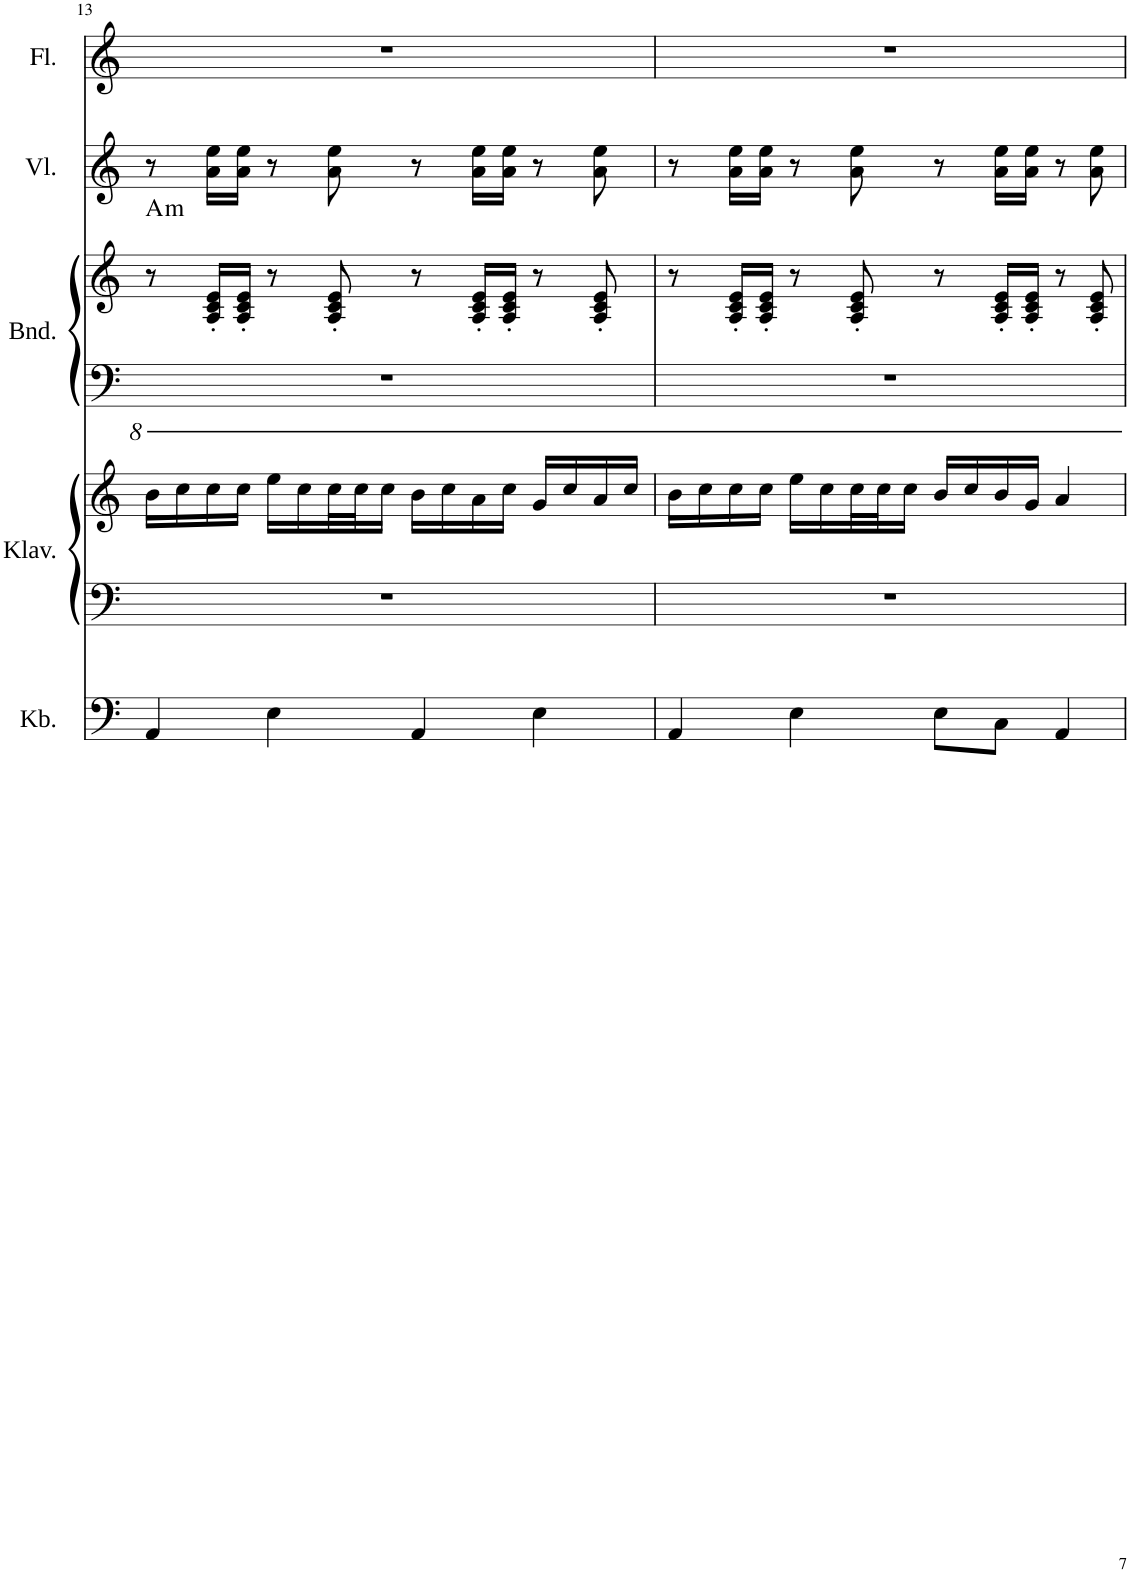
**kern	**kern	**kern	**kern	**kern	**harte	**kern	**kern
*part5	*part4	*part4	*part3	*part3	*part3	*part2	*part1
*staff7	*staff6	*staff5	*staff4	*staff3	*	*staff2	*staff1
*I"Kontrabass	*I"Klavier	*	*I"Bandoneon	*	*	*I"Violine	*I"Flöte
*I'Kb.	*I'Klav.	*	*I'Bnd.	*	*	*I'Vl.	*I'Fl.
!!LO:PB:g=z
*clefF4	*clefF4	*clefG2	*clefF4	*clefG2	*	*clefG2	*clefG2
*Trd7c12	*	*	*	*	*	*	*
*k[]	*k[]	*k[]	*k[]	*k[]	*	*k[]	*k[]
*M4/4	*M4/4	*M4/4	*M4/4	*M4/4	*	*M4/4	*M4/4
=13	=13	=13	=13	=13	=13	=13	=13
!	!	!	!	!	!LO:H:kt=m	!	!
4AA/	1r	16bb\LL	1r	8r	A:min	8r	1r
.	.	16ccc\	.	.	.	.	.
.	.	16ccc\	.	16A/' 16c/' 16e/'LL	.	16a\ 16ee\LL	.
.	.	16ccc\JJ	.	16A/' 16c/' 16e/'JJ	.	16a\ 16ee\JJ	.
4E\	.	16eee\LL	.	8r	.	8r	.
.	.	16ccc\	.	.	.	.	.
.	.	32ccc\L	.	8A/' 8c/' 8e/'	.	8a\ 8ee\	.
.	.	32ccc\J	.	.	.	.	.
.	.	16ccc\JJ	.	.	.	.	.
4AA/	.	16bb\LL	.	8r	.	8r	.
.	.	16ccc\	.	.	.	.	.
.	.	16aa\	.	16A/' 16c/' 16e/'LL	.	16a\ 16ee\LL	.
.	.	16ccc\JJ	.	16A/' 16c/' 16e/'JJ	.	16a\ 16ee\JJ	.
4E\	.	16gg/LL	.	8r	.	8r	.
.	.	16ccc/	.	.	.	.	.
.	.	16aa/	.	8A/' 8c/' 8e/'	.	8a\ 8ee\	.
.	.	16ccc/JJ	.	.	.	.	.
=14	=14	=14	=14	=14	=14	=14	=14
4AA/	1r	16bb\LL	1r	8r	.	8r	1r
.	.	16ccc\	.	.	.	.	.
.	.	16ccc\	.	16A/' 16c/' 16e/'LL	.	16a\ 16ee\LL	.
.	.	16ccc\JJ	.	16A/' 16c/' 16e/'JJ	.	16a\ 16ee\JJ	.
4E\	.	16eee\LL	.	8r	.	8r	.
.	.	16ccc\	.	.	.	.	.
.	.	32ccc\L	.	8A/' 8c/' 8e/'	.	8a\ 8ee\	.
.	.	32ccc\J	.	.	.	.	.
.	.	16ccc\JJ	.	.	.	.	.
8E\L	.	16bb/LL	.	8r	.	8r	.
.	.	16ccc/	.	.	.	.	.
8C\J	.	16bb/	.	16A/' 16c/' 16e/'LL	.	16a\ 16ee\LL	.
.	.	16gg/JJ	.	16A/' 16c/' 16e/'JJ	.	16a\ 16ee\JJ	.
4AA/	.	4aa/	.	8r	.	8r	.
.	.	.	.	8A/' 8c/' 8e/'	.	8a\ 8ee\	.
=	=	=	=	=	=	=	=
*-	*-	*-	*-	*-	*-	*-	*-
